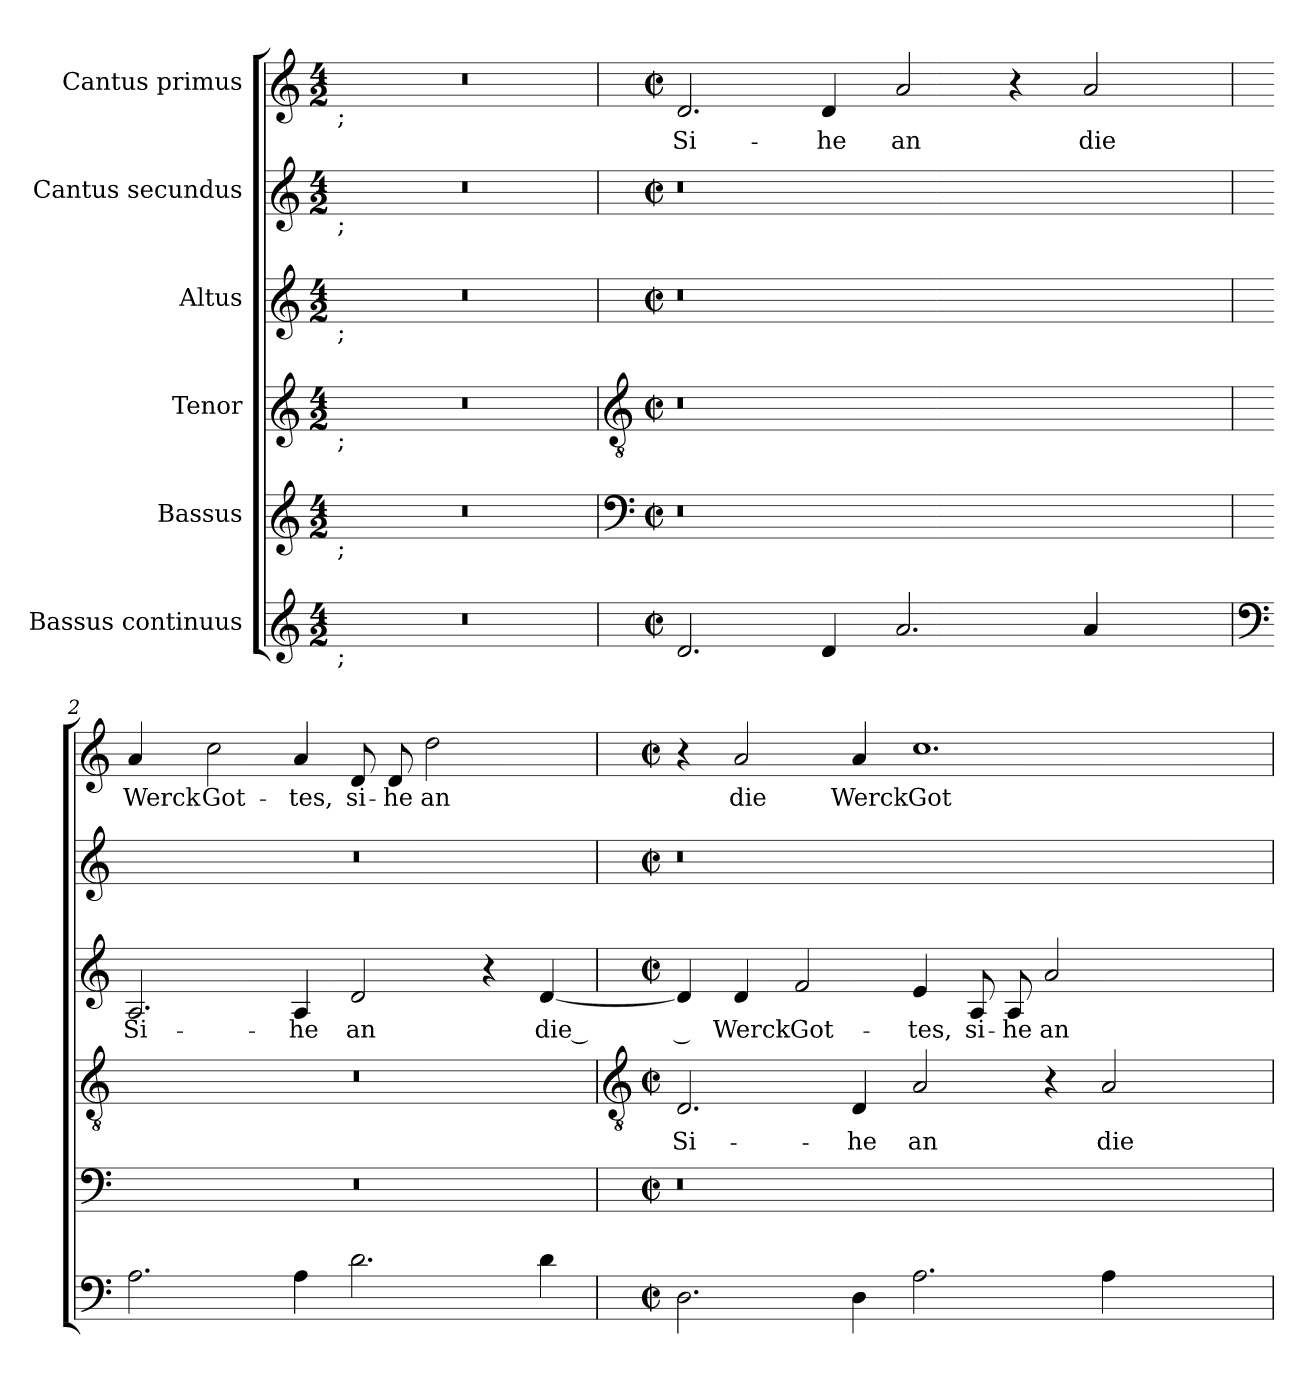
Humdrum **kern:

**kern	**kern	**kern	**text	**kern	**text	**kern	**kern	**text
*part6	*part5	*part4	*part4	*part3	*part3	*part2	*part1	*part1
*staff6	*staff5	*staff4	*staff4	*staff3	*staff3	*staff2	*staff1	*staff1
*I"Bassus continuus	*I"Bassus	*I"Tenor	*	*I"Altus	*	*I"Cantus secundus	*I"Cantus primus	*
*clefG2	*clefG2	*clefG2	*	*clefG2	*	*clefG2	*clefG2	*
*k[]	*k[]	*k[]	*	*k[]	*	*k[]	*k[]	*
*C:	*C:	*C:	*	*C:	*	*C:	*C:	*
*M4/2	*M4/2	*M4/2	*	*M4/2	*	*M4/2	*M4/2	*
=	=	=	=	=	=	=	=	=
!	!	!	!	!	!	!	!LO:TX:b:t=;	!
!	!	!	!	!	!	!LO:TX:b:t=;	!	!
!	!	!	!	!LO:TX:b:t=;	!	!	!	!
!	!	!LO:TX:b:t=;	!	!	!	!	!	!
!	!LO:TX:b:t=;	!	!	!	!	!	!	!
!LO:TX:b:t=;	!	!	!	!	!	!	!	!
0r	0r	0r	.	0r	.	0r	0r	.
!!LO:LB:g=z
=1	=1	=1	=1	=1	=1	=1	=1	=1
*	*clefF4	*clefGv2	*	*	*	*	*	*
*M4/2	*M4/2	*M4/2	*	*M4/2	*	*M4/2	*M4/2	*
*met(c|)	*met(c|)	*met(c|)	*	*met(c|)	*	*met(c|)	*met(c|)	*
!	!	!	!	!	!	!	!	!LO:LY:b
2.d	0r	0r	.	0r	.	0r	2.d	Si-
!	!	!	!	!	!	!	!	!LO:LY:b
4d	.	.	.	.	.	.	4d	-he
!	!	!	!	!	!	!	!	!LO:LY:b
2.a	.	.	.	.	.	.	2a	an
.	.	.	.	.	.	.	4r	.
!	!	!	!	!	!	!	!	!LO:LY:b
4a	.	.	.	.	.	.	2a	die
4ryy	4ryy	4ryy	.	4ryy	.	4ryy	.	.
=2	=2	=2	=2	=2	=2	=2	=2	=2
*clefF4	*	*	*	*	*	*	*	*
!	!	!	!	!	!LO:LY:b	!	!	!LO:LY:b
2.A	0r	0r	.	2.A	Si-	0r	4a	Werck
!	!	!	!	!	!	!	!	!LO:LY:b
.	.	.	.	.	.	.	2cc	Got-
!	!	!	!	!	!LO:LY:b	!	!	!LO:LY:b
4A	.	.	.	4A	-he	.	4a	-tes,
!	!	!	!	!	!LO:LY:b	!	!	!LO:LY:b
2.d	.	.	.	2d	an	.	8d	si-
!	!	!	!	!	!	!	!	!LO:LY:b
.	.	.	.	.	.	.	8d	-he
!	!	!	!	!	!	!	!	!LO:LY:b
.	.	.	.	.	.	.	2dd	an
.	.	.	.	4r	.	.	.	.
!	!	!	!	!	!LO:LY:b	!	!	!
4d	.	.	.	[4d	die__	.	4ryy	.
!!LO:LB:g=z
=3	=3	=3	=3	=3	=3	=3	=3	=3
*	*	*clefGv2	*	*	*	*	*	*
*M4/2	*M4/2	*M4/2	*	*M4/2	*	*M4/2	*M4/2	*
*met(c|)	*met(c|)	*met(c|)	*	*met(c|)	*	*met(c|)	*met(c|)	*
!	!	!	!LO:LY:b	!	!LO:LY:b	!	!	!
2.D	0r	2.D	Si-	4d]	__	0r	4r	.
!	!	!	!	!	!LO:LY:b	!	!	!LO:LY:b
.	.	.	.	4d	Werck	.	2a	die
!	!	!	!	!	!LO:LY:b	!	!	!
.	.	.	.	2f	Got-	.	.	.
!	!	!	!LO:LY:b	!	!	!	!	!LO:LY:b
4D	.	4D	-he	.	.	.	4a	Werck
!	!	!	!LO:LY:b	!	!LO:LY:b	!	!	!LO:LY:b
2.A	.	2A	an	4e	-tes,	.	1.cc	Got-
!	!	!	!	!	!LO:LY:b	!	!	!
.	.	.	.	8A	si-	.	.	.
!	!	!	!	!	!LO:LY:b	!	!	!
.	.	.	.	8A	-he	.	.	.
!	!	!	!	!	!LO:LY:b	!	!	!
.	.	4r	.	2a	an	.	.	.
!	!	!	!LO:LY:b	!	!	!	!	!
4A	.	2A	die	.	.	.	.	.
2ryy	2ryy	.	.	2ryy	.	2ryy	.	.
.	.	4ryy	.	.	.	.	.	.
=	=	=	=	=	=	=	=	=
*-	*-	*-	*-	*-	*-	*-	*-	*-
